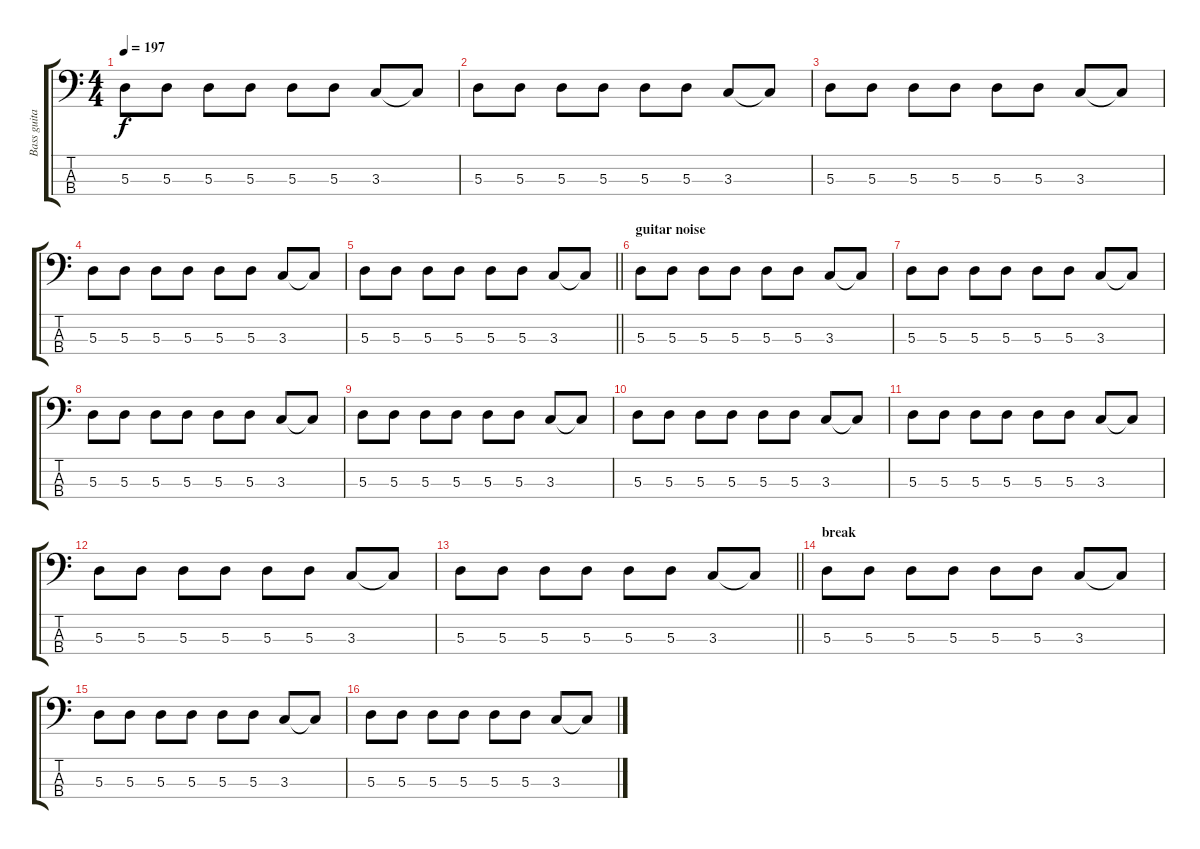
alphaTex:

\track ("Bass guitar" "Bass guita") {instrument electricbassfinger}
\staff {score tabs}
\tuning (G2 D2 A1 E1) {hide}
\ts (4 4)
\tempo 197
\clef f4
\ks c
5.3.8{dy f} 5.3.8 5.3.8 5.3.8 5.3.8 5.3.8 3.3.8 3.3{t}.8 |
5.3.8 5.3.8 5.3.8 5.3.8 5.3.8 5.3.8 3.3.8 3.3{t}.8 |
5.3.8 5.3.8 5.3.8 5.3.8 5.3.8 5.3.8 3.3.8 3.3{t}.8 |
5.3.8 5.3.8 5.3.8 5.3.8 5.3.8 5.3.8 3.3.8 3.3{t}.8 |
\barLineRight lightlight
5.3.8 5.3.8 5.3.8 5.3.8 5.3.8 5.3.8 3.3.8 3.3{t}.8 |
\section ("" "guitar noise")
5.3.8 5.3.8 5.3.8 5.3.8 5.3.8 5.3.8 3.3.8 3.3{t}.8 |
5.3.8 5.3.8 5.3.8 5.3.8 5.3.8 5.3.8 3.3.8 3.3{t}.8 |
5.3.8 5.3.8 5.3.8 5.3.8 5.3.8 5.3.8 3.3.8 3.3{t}.8 |
5.3.8 5.3.8 5.3.8 5.3.8 5.3.8 5.3.8 3.3.8 3.3{t}.8 |
5.3.8 5.3.8 5.3.8 5.3.8 5.3.8 5.3.8 3.3.8 3.3{t}.8 |
5.3.8 5.3.8 5.3.8 5.3.8 5.3.8 5.3.8 3.3.8 3.3{t}.8 |
5.3.8 5.3.8 5.3.8 5.3.8 5.3.8 5.3.8 3.3.8 3.3{t}.8 |
\barLineRight lightlight
5.3.8 5.3.8 5.3.8 5.3.8 5.3.8 5.3.8 3.3.8 3.3{t}.8 |
\section ("" "break")
5.3.8 5.3.8 5.3.8 5.3.8 5.3.8 5.3.8 3.3.8 3.3{t}.8 |
5.3.8 5.3.8 5.3.8 5.3.8 5.3.8 5.3.8 3.3.8 3.3{t}.8 |
5.3.8 5.3.8 5.3.8 5.3.8 5.3.8 5.3.8 3.3.8 3.3{t}.8
